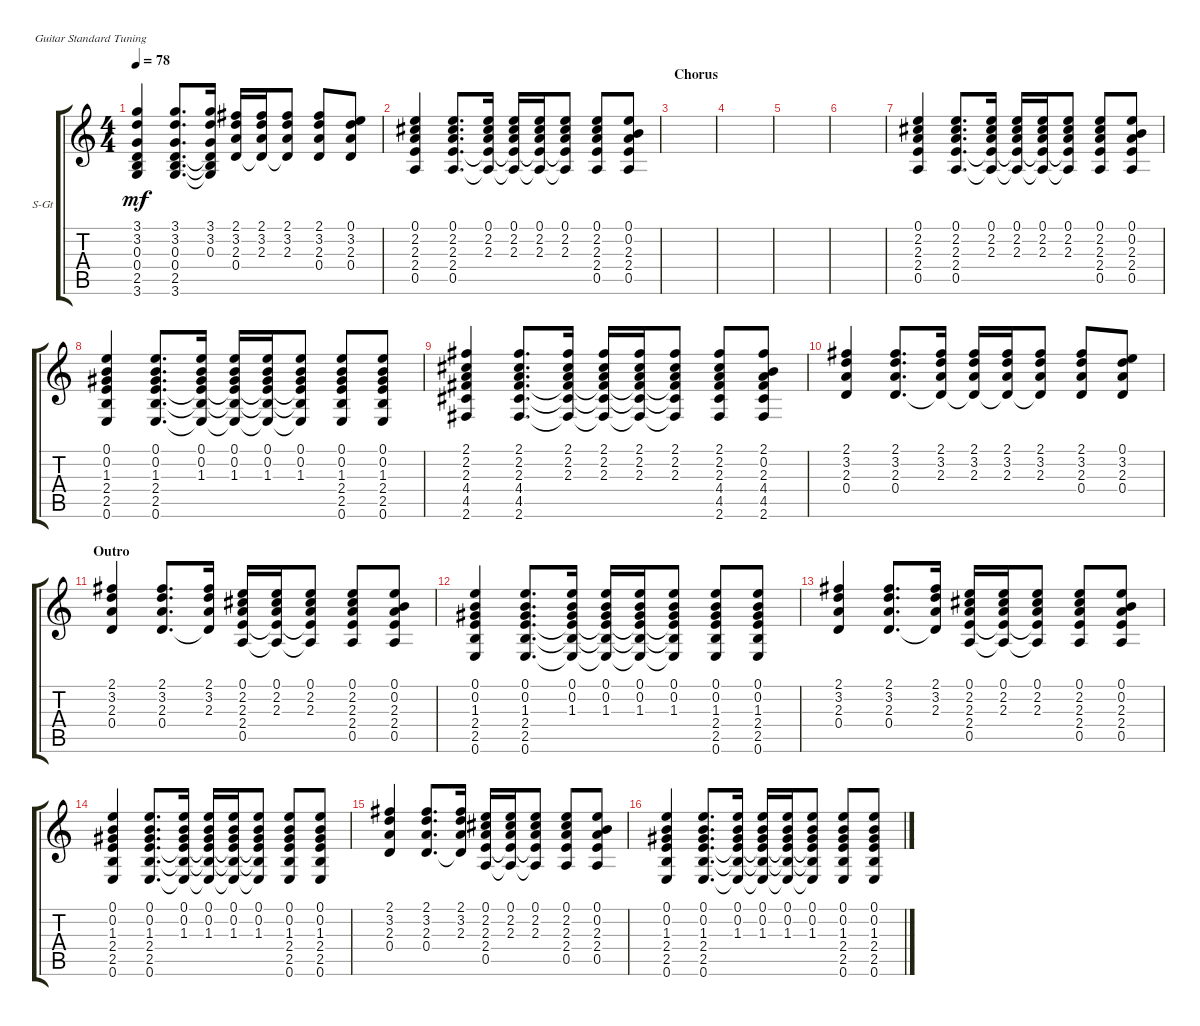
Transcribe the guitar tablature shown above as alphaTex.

\defaultSystemsLayout 4
\bracketExtendMode groupsimilarinstruments
\firstSystemTrackNameOrientation horizontal
\otherSystemsTrackNameOrientation horizontal
\track ("Steel Guitar" "S-Gt") {instrument acousticguitarsteel}
\staff {score tabs}
\tuning (E4 B3 G3 D3 A2 E2)
\ts (4 4)
\tempo 78
\clef g2
\ks c
(0.3 3.2 3.1 0.4 3.6 2.5).4{dy mf} (0.4 0.3 3.1 3.2 2.5 3.6).8{d} (3.2 3.1 0.3 0.4{t} 3.6{t} 2.5{t}).16 (2.1 2.3 0.4 3.2).16 (3.2 2.1 2.3 0.4{t}).16 (0.4{t} 2.1 2.3 3.2).8 (3.2 2.3 2.1 0.4).8 (0.4 2.3 3.2 0.1).8 |
(2.3 2.2 0.1 2.4 0.5).4 (2.4 2.3 0.1 2.2 0.5).8{d} (2.2 0.1 2.3 0.5{t} 2.4{t}).16 (0.5{t} 0.1 2.3 2.4{t} 2.2).16 (2.2 0.1 2.3 2.4{t} 0.5{t}).16 (0.5{t} 2.4{t} 0.1 2.3 2.2).8 (2.2 2.3 0.1 2.4 0.5).8 (0.5 2.4 2.3 0.2 0.1).8 |
\section ("" "Chorus")
|
|
|
|
\scale
0.314118 (2.3 2.2 0.1 2.4 0.5).4 (2.4 2.3 0.1 2.2 0.5).8{d} (2.2 0.1 2.3 0.5{t} 2.4{t}).16 (0.5{t} 0.1 2.3 2.4{t} 2.2).16 (2.2 0.1 2.3 2.4{t} 0.5{t}).16 (0.5{t} 2.4{t} 0.1 2.3 2.2).8 (2.2 2.3 0.1 2.4 0.5).8 (0.5 2.4 2.3 0.2 0.1).8 |
\scale
0.243644 (1.3 0.2 0.1 2.4 2.5 0.6).4 (2.4 1.3 0.1 0.2 2.5 0.6).8{d} (0.2 0.1 1.3 2.5{t} 2.4{t} 0.6{t}).16 (2.5{t} 0.1 1.3 2.4{t} 0.2 0.6{t}).16 (0.2 0.1 1.3 2.4{t} 2.5{t} 0.6{t}).16 (2.5{t} 2.4{t} 0.1 1.3 0.2 0.6{t}).8 (0.2 1.3 0.1 2.4 2.5 0.6).8 (2.5 2.4 1.3 0.2 0.1 0.6).8 |
\scale
0.195467 (2.3 2.2 2.1 4.4 4.5 2.6).4 (4.4 2.3 2.1 2.2 4.5 2.6).8{d} (2.2 2.1 2.3 4.5{t} 4.4{t} 2.6{t}).16 (4.5{t} 2.1 2.3 4.4{t} 2.2 2.6{t}).16 (2.2 2.1 2.3 4.4{t} 4.5{t} 2.6{t}).16 (4.5{t} 4.4{t} 2.1 2.3 2.2 2.6{t}).8 (2.2 2.3 2.1 4.4 4.5 2.6).8 (4.5 4.4 2.3 0.2 2.1 2.6).8 |
(2.3 3.2 2.1 0.4).4 (0.4 2.3 2.1 3.2).8{d} (3.2 2.1 2.3 0.4{t}).16 (2.1 2.3 0.4{t} 3.2).16 (3.2 2.1 2.3 0.4{t}).16 (0.4{t} 2.1 2.3 3.2).8 (3.2 2.3 2.1 0.4).8 (0.4 2.3 3.2 0.1).8 |
\section ("" "Outro")
(2.3 3.2 2.1 0.4).4 (0.4 2.3 2.1 3.2).8{d} (3.2 2.1 2.3 0.4{t}).16 (0.5 0.1 2.3 2.4 2.2).16 (2.2 0.1 2.3 2.4{t} 0.5{t}).16 (0.5{t} 2.4{t} 0.1 2.3 2.2).8 (2.2 2.3 0.1 2.4 0.5).8 (0.5 2.4 2.3 0.2 0.1).8 |
(1.3 0.2 0.1 2.4 2.5 0.6).4 (2.4 1.3 0.1 0.2 2.5 0.6).8{d} (0.2 0.1 1.3 2.5{t} 2.4{t} 0.6{t}).16 (2.5{t} 0.1 1.3 2.4{t} 0.2 0.6{t}).16 (0.2 0.1 1.3 2.4{t} 2.5{t} 0.6{t}).16 (2.5{t} 2.4{t} 0.1 1.3 0.2 0.6{t}).8 (0.2 1.3 0.1 2.4 2.5 0.6).8 (2.5 2.4 1.3 0.2 0.1 0.6).8 |
(2.3 3.2 2.1 0.4).4 (0.4 2.3 2.1 3.2).8{d} (3.2 2.1 2.3 0.4{t}).16 (0.5 0.1 2.3 2.4 2.2).16 (2.2 0.1 2.3 2.4{t} 0.5{t}).16 (0.5{t} 2.4{t} 0.1 2.3 2.2).8 (2.2 2.3 0.1 2.4 0.5).8 (0.5 2.4 2.3 0.2 0.1).8 |
(1.3 0.2 0.1 2.4 2.5 0.6).4 (2.4 1.3 0.1 0.2 2.5 0.6).8{d} (0.2 0.1 1.3 2.5{t} 2.4{t} 0.6{t}).16 (2.5{t} 0.1 1.3 2.4{t} 0.2 0.6{t}).16 (0.2 0.1 1.3 2.4{t} 2.5{t} 0.6{t}).16 (2.5{t} 2.4{t} 0.1 1.3 0.2 0.6{t}).8 (0.2 1.3 0.1 2.4 2.5 0.6).8 (2.5 2.4 1.3 0.2 0.1 0.6).8 |
(2.3 3.2 2.1 0.4).4 (0.4 2.3 2.1 3.2).8{d} (3.2 2.1 2.3 0.4{t}).16 (0.5 0.1 2.3 2.4 2.2).16 (2.2 0.1 2.3 2.4{t} 0.5{t}).16 (0.5{t} 2.4{t} 0.1 2.3 2.2).8 (2.2 2.3 0.1 2.4 0.5).8 (0.5 2.4 2.3 0.2 0.1).8 |
(1.3 0.2 0.1 2.4 2.5 0.6).4 (2.4 1.3 0.1 0.2 2.5 0.6).8{d} (0.2 0.1 1.3 2.5{t} 2.4{t} 0.6{t}).16 (2.5{t} 0.1 1.3 2.4{t} 0.2 0.6{t}).16 (0.2 0.1 1.3 2.4{t} 2.5{t} 0.6{t}).16 (2.5{t} 2.4{t} 0.1 1.3 0.2 0.6{t}).8 (0.2 1.3 0.1 2.4 2.5 0.6).8 (2.5 2.4 1.3 0.2 0.1 0.6).8
